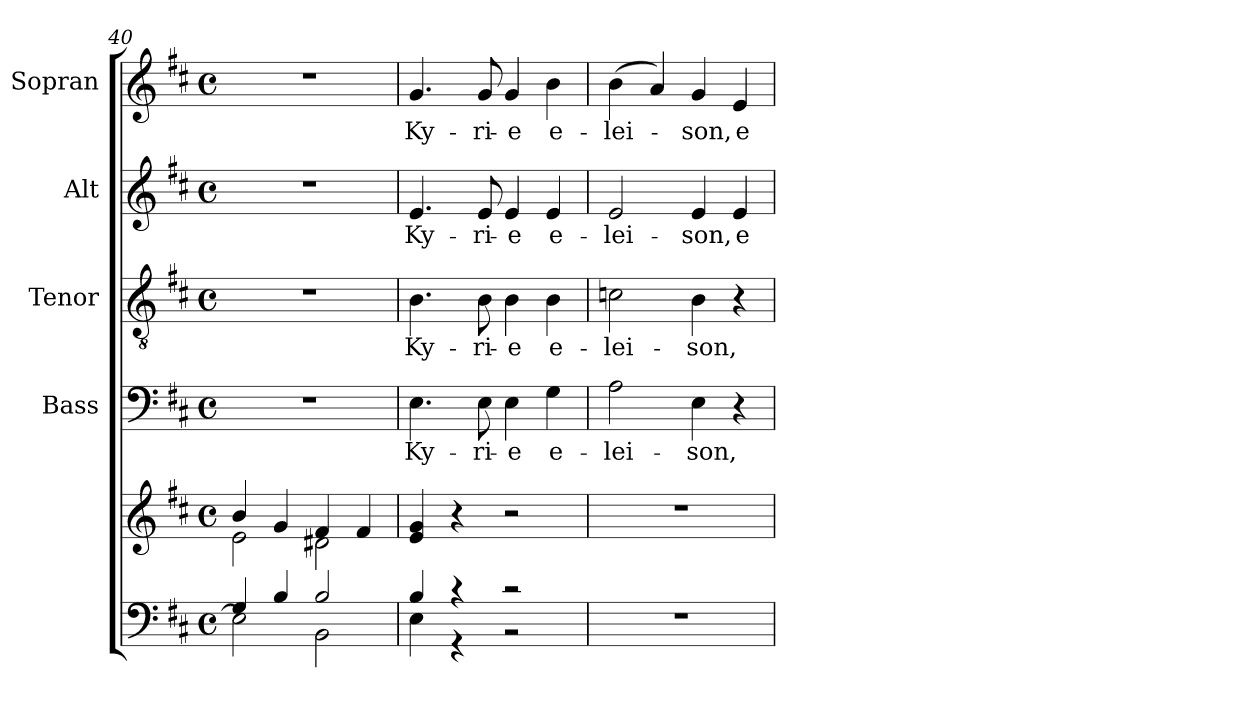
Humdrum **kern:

**kern	**kern	**kern	**text	**kern	**text	**kern	**text	**kern	**text
*part5	*part5	*part4	*part4	*part3	*part3	*part2	*part2	*part1	*part1
*staff6	*staff5	*staff4	*staff4	*staff3	*staff3	*staff2	*staff2	*staff1	*staff1
*	*	*I"Bass	*	*I"Tenor	*	*I"Alt	*	*I"Sopran	*
*	*	*I'B.	*	*I'T.	*	*I'A.	*	*I'S.	*
*clefF4	*clefG2	*clefF4	*	*clefGv2	*	*clefG2	*	*clefG2	*
*k[f#c#]	*k[f#c#]	*k[f#c#]	*	*k[f#c#]	*	*k[f#c#]	*	*k[f#c#]	*
*D:	*D:	*D:	*	*D:	*	*D:	*	*D:	*
*M4/4	*M4/4	*M4/4	*	*M4/4	*	*M4/4	*	*M4/4	*
*met(c)	*met(c)	*met(c)	*	*met(c)	*	*met(c)	*	*met(c)	*
=40	=40	=40	=40	=40	=40	=40	=40	=40	=40
*^	*^	*	*	*	*	*	*	*	*
4G/	2E\]	4b/	2e\	1r	.	1r	.	1r	.	1r	.
4B/	.	4g/	.	.	.	.	.	.	.	.	.
2B/	2BB\	4f#/	2d#X\	.	.	.	.	.	.	.	.
.	.	4f#/	.	.	.	.	.	.	.	.	.
*	*	*v	*v	*	*	*	*	*	*	*	*
=41	=41	=41	=41	=41	=41	=41	=41	=41	=41	=41
!	!	!	!	!LO:LY:b	!	!LO:LY:b	!	!LO:LY:b	!	!LO:LY:b
4B/	4E\	4e/ 4g/	4.E\	Ky-	4.B\	Ky-	4.e/	Ky-	4.g/	Ky-
4r	4r	4r	.	.	.	.	.	.	.	.
!	!	!	!	!LO:LY:b	!	!LO:LY:b	!	!LO:LY:b	!	!LO:LY:b
.	.	.	8E\	-ri-	8B\	-ri-	8e/	-ri-	8g/	-ri-
!	!	!	!	!LO:LY:b	!	!LO:LY:b	!	!LO:LY:b	!	!LO:LY:b
2r	2r	2r	4E\	-e	4B\	-e	4e/	-e	4g/	-e
!	!	!	!	!LO:LY:b	!	!LO:LY:b	!	!LO:LY:b	!	!LO:LY:b
.	.	.	4G\	e-	4B\	e-	4e/	e-	4b\	e-
*v	*v	*	*	*	*	*	*	*	*	*
=42	=42	=42	=42	=42	=42	=42	=42	=42	=42
!	!	!	!LO:LY:b	!	!LO:LY:b	!	!LO:LY:b	!	!LO:LY:b
1r	1r	2A\	-lei-	2cn\	-lei-	2e/	-lei-	(>4b\	-lei-
.	.	.	.	.	.	.	.	4a/)	.
!	!	!	!LO:LY:b	!	!LO:LY:b	!	!LO:LY:b	!	!LO:LY:b
.	.	4E\	-son,	4B\	-son,	4e/	-son,	4g/	-son,
!	!	!	!	!	!	!	!LO:LY:b	!	!LO:LY:b
.	.	4r	.	4r	.	4e/	e-	4e/	e-
=	=	=	=	=	=	=	=	=	=
*-	*-	*-	*-	*-	*-	*-	*-	*-	*-
